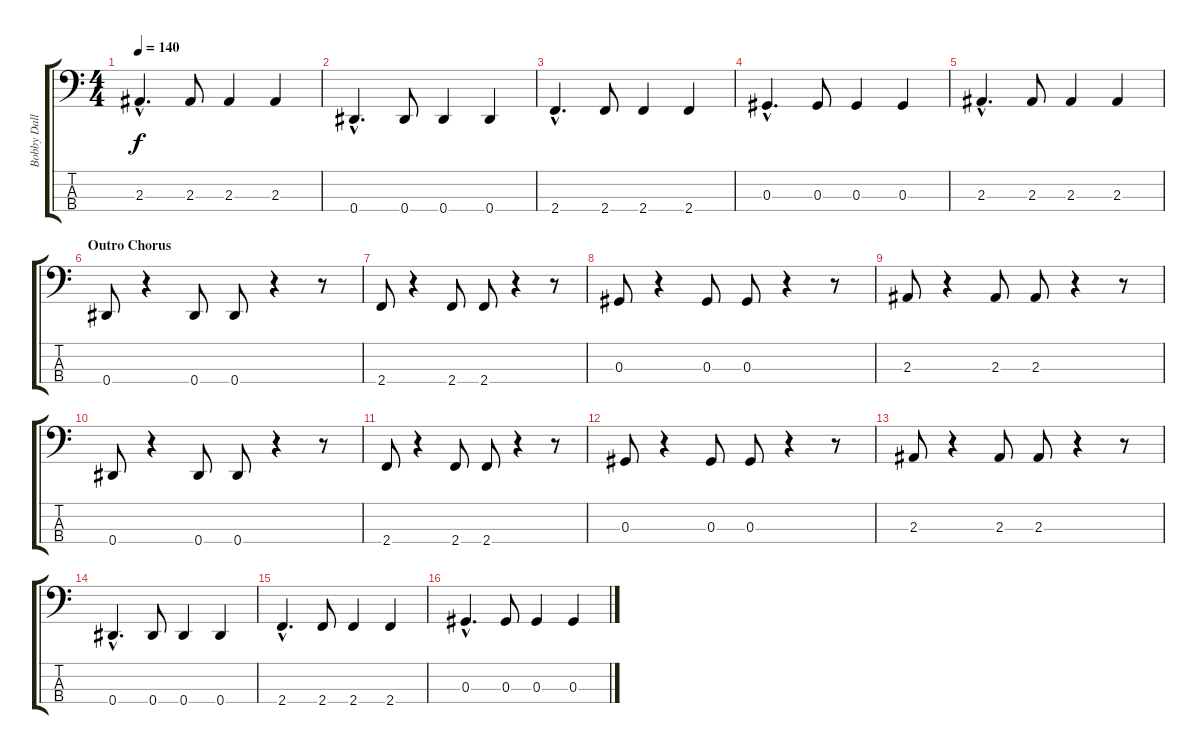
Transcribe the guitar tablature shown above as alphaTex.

\track ("Bobby Dall - Bass Guitar" "Bobby Dall") {instrument electricbasspick}
\staff {score tabs}
\tuning (Gb2 Db2 Ab1 Eb1) {hide}
\ts (4 4)
\tempo 140
\clef f4
\ks c
2.3{hac}.4{d dy f} 2.3.8 2.3.4 2.3.4 |
0.4{hac}.4{d} 0.4.8 0.4.4 0.4.4 |
2.4{hac}.4{d} 2.4.8 2.4.4 2.4.4 |
0.3{hac}.4{d} 0.3.8 0.3.4 0.3.4 |
2.3{hac}.4{d} 2.3.8 2.3.4 2.3.4 |
\section ("" "Outro Chorus")
0.4.8 r.4 0.4.8 0.4.8 r.4 r.8 |
2.4.8 r.4 2.4.8 2.4.8 r.4 r.8 |
0.3.8 r.4 0.3.8 0.3.8 r.4 r.8 |
2.3.8 r.4 2.3.8 2.3.8 r.4 r.8 |
0.4.8 r.4 0.4.8 0.4.8 r.4 r.8 |
2.4.8 r.4 2.4.8 2.4.8 r.4 r.8 |
0.3.8 r.4 0.3.8 0.3.8 r.4 r.8 |
2.3.8 r.4 2.3.8 2.3.8 r.4 r.8 |
0.4{hac}.4{d} 0.4.8 0.4.4 0.4.4 |
2.4{hac}.4{d} 2.4.8 2.4.4 2.4.4 |
0.3{hac}.4{d} 0.3.8 0.3.4 0.3.4
